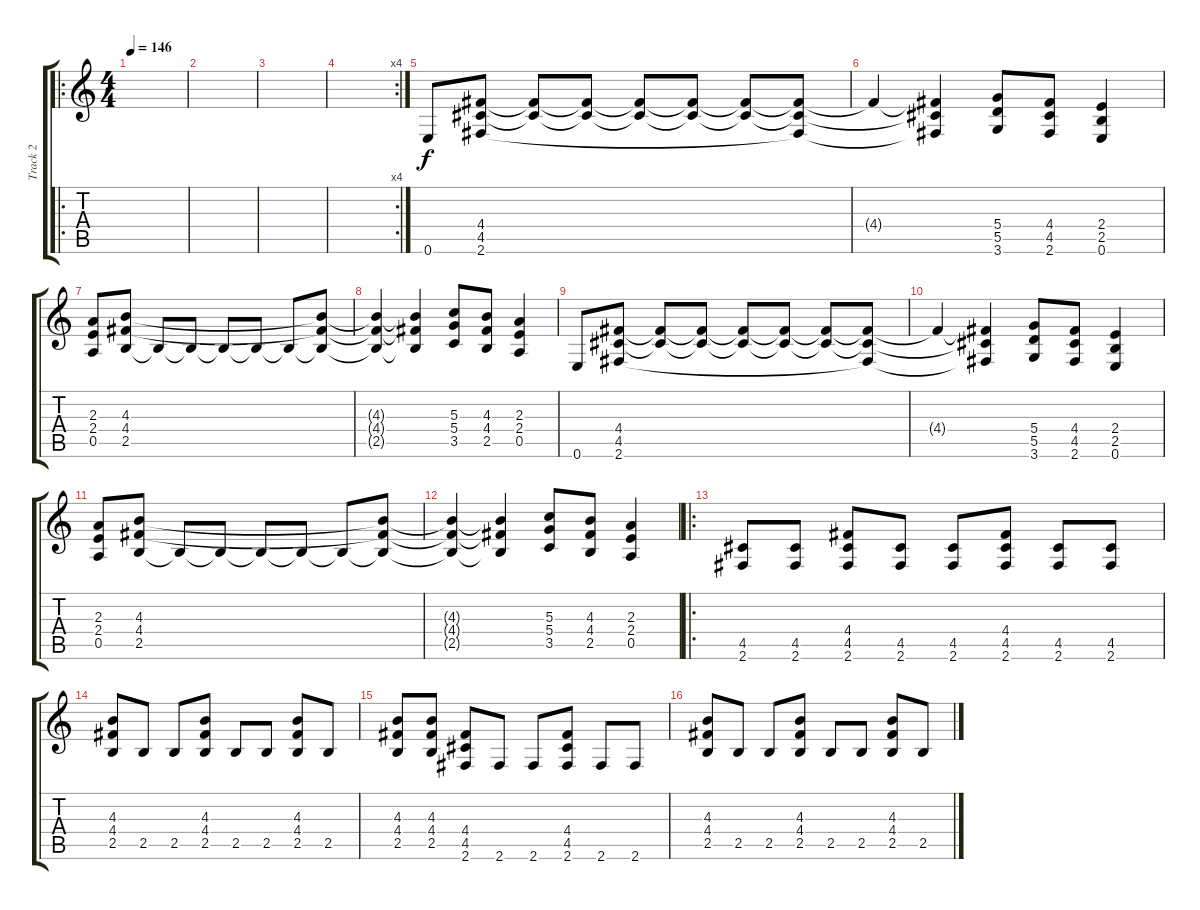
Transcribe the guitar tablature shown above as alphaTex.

\track ("Track 2" "Track 2") {instrument distortionguitar}
\staff {score tabs}
\tuning (E4 B3 G3 D3 A2 E2) {hide}
\ro
\ts (4 4)
\tempo 146
\clef g2
\ks c
|
|
|
\rc 4
|
0.6.8 (4.4 4.5 2.6).8 (4.4{t} 4.5{t}).8 (4.4{t} 4.5{t}).8 (4.4{t} 4.5{t}).8 (4.4{t} 4.5{t}).8 (4.4{t} 4.5{t}).8 (4.4{t} 4.5{t} 2.6{t}).8 |
4.4{t}.4 (4.4{t} 4.5{t} 2.6{t}).4 (5.4 5.5 3.6).8 (4.4 4.5 2.6).8 (2.4 2.5 0.6).4 |
(2.3 2.4 0.5).8 (4.3 4.4 2.5).8 2.5{t}.8 2.5{t}.8 2.5{t}.8 2.5{t}.8 2.5{t}.8 (4.3{t} 4.4{t} 2.5{t}).8 |
(4.3{t} 4.4{t} 2.5{t}).4 (4.3{t} 4.4{t} 2.5{t}).4 (5.3 5.4 3.5).8 (4.3 4.4 2.5).8 (2.3 2.4 0.5).4 |
0.6.8 (4.4 4.5 2.6).8 (4.4{t} 4.5{t}).8 (4.4{t} 4.5{t}).8 (4.4{t} 4.5{t}).8 (4.4{t} 4.5{t}).8 (4.4{t} 4.5{t}).8 (4.4{t} 4.5{t} 2.6{t}).8 |
4.4{t}.4 (4.4{t} 4.5{t} 2.6{t}).4 (5.4 5.5 3.6).8 (4.4 4.5 2.6).8 (2.4 2.5 0.6).4 |
(2.3 2.4 0.5).8 (4.3 4.4 2.5).8 2.5{t}.8 2.5{t}.8 2.5{t}.8 2.5{t}.8 2.5{t}.8 (4.3{t} 4.4{t} 2.5{t}).8 |
(4.3{t} 4.4{t} 2.5{t}).4 (4.3{t} 4.4{t} 2.5{t}).4 (5.3 5.4 3.5).8 (4.3 4.4 2.5).8 (2.3 2.4 0.5).4 |
\ro
(4.5 2.6).8 (4.5 2.6).8 (4.4 4.5 2.6).8 (4.5 2.6).8 (4.5 2.6).8 (4.4 4.5 2.6).8 (4.5 2.6).8 (4.5 2.6).8 |
(4.3 4.4 2.5).8 2.5.8 2.5.8 (4.3 4.4 2.5).8 2.5.8 2.5.8 (4.3 4.4 2.5).8 2.5.8 |
(4.3 4.4 2.5).8 (4.3 4.4 2.5).8 (4.4 4.5 2.6).8 2.6.8 2.6.8 (4.4 4.5 2.6).8 2.6.8 2.6.8 |
(4.3 4.4 2.5).8 2.5.8 2.5.8 (4.3 4.4 2.5).8 2.5.8 2.5.8 (4.3 4.4 2.5).8 2.5.8
